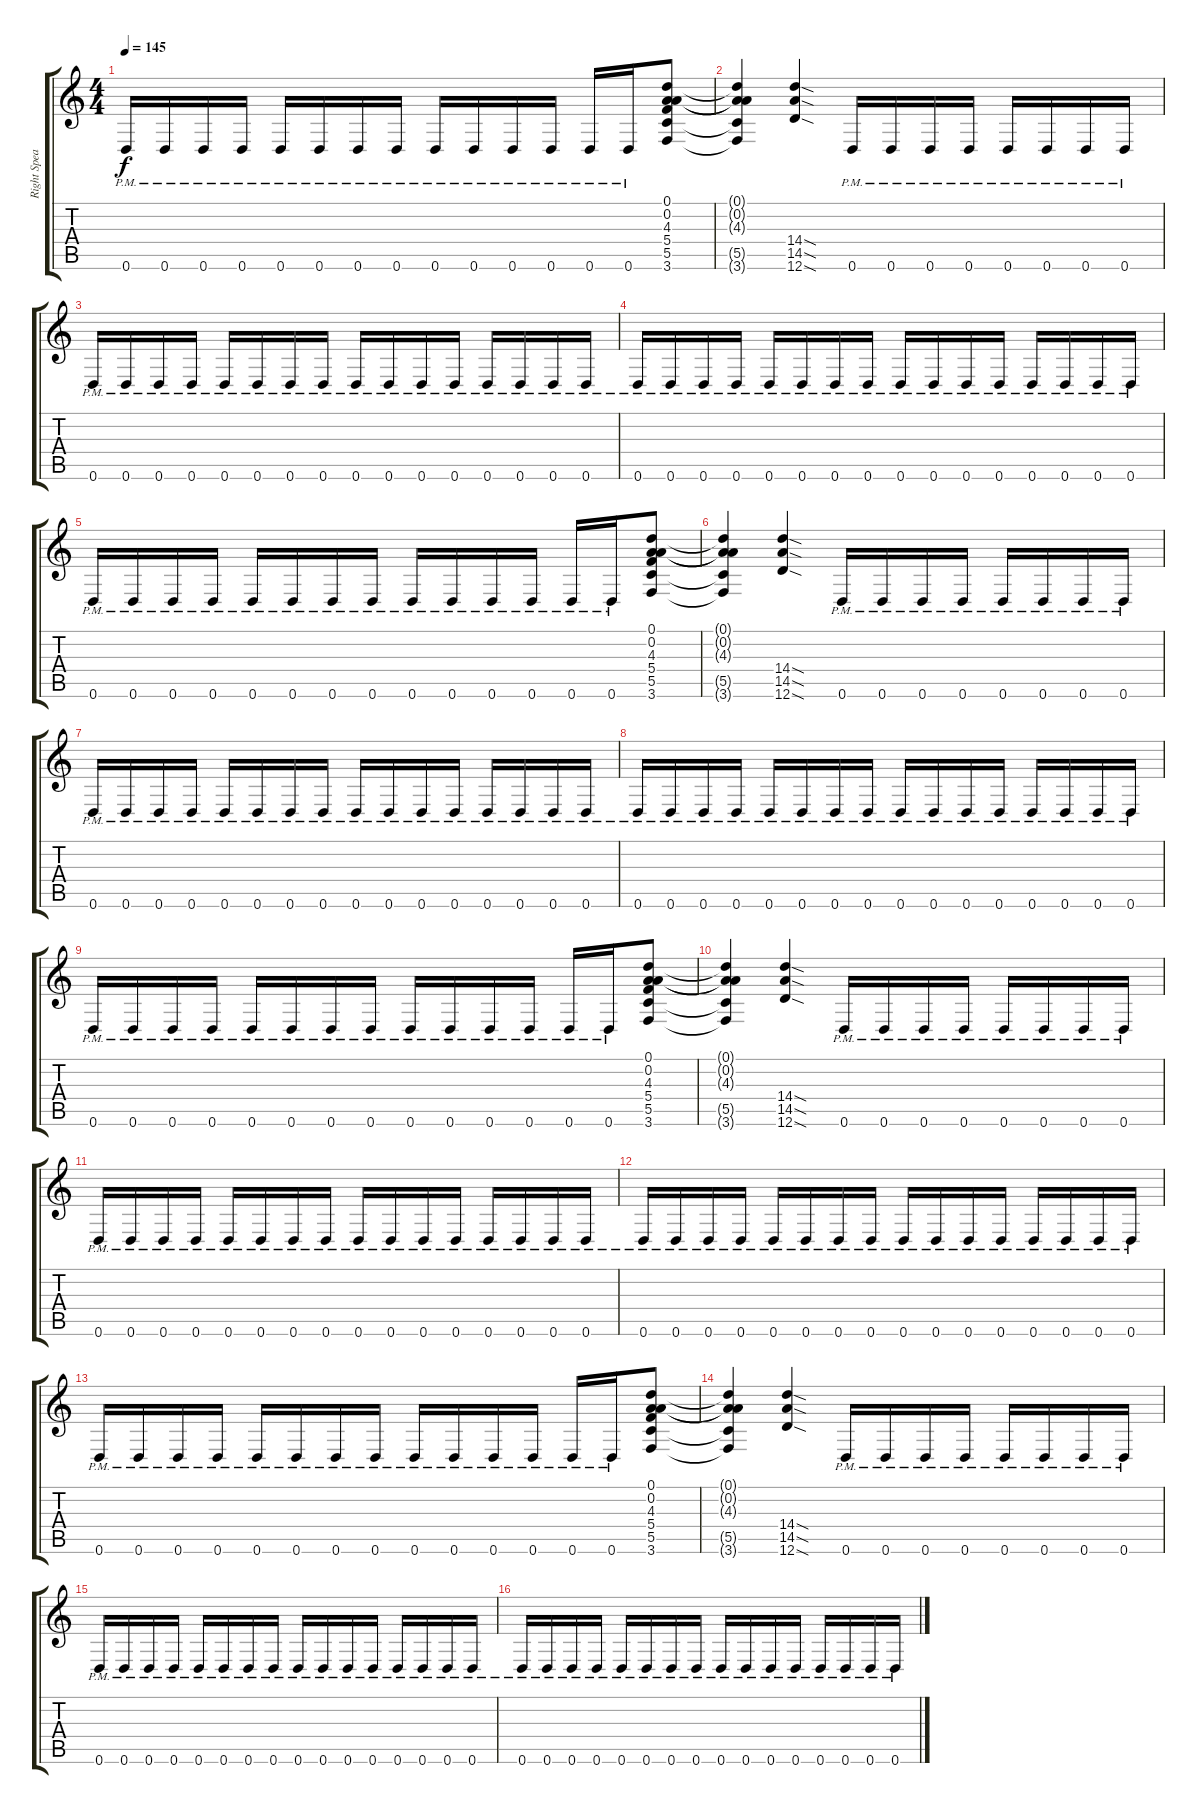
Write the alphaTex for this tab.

\track ("Right Speaker 1" "Right Spea") {instrument distortionguitar}
\staff {score tabs}
\tuning (D4 A3 F3 C3 G2 D2) {hide}
\ts (4 4)
\tempo 145
\clef g2
\ks c
0.6{pm}.16{dy f} 0.6{pm}.16 0.6{pm}.16 0.6{pm}.16 0.6{pm}.16 0.6{pm}.16 0.6{pm}.16 0.6{pm}.16 0.6{pm}.16 0.6{pm}.16 0.6{pm}.16 0.6{pm}.16 0.6{pm}.16 0.6{pm}.16 (0.1 0.2 4.3 5.4 5.5 3.6).8 |
(0.1{t} 0.2{t} 4.3{t} 5.5{t} 3.6{t}).4 (14.4{sod} 14.5{sod} 12.6{sod}).4 0.6{pm}.16 0.6{pm}.16 0.6{pm}.16 0.6{pm}.16 0.6{pm}.16 0.6{pm}.16 0.6{pm}.16 0.6{pm}.16 |
0.6{pm}.16 0.6{pm}.16 0.6{pm}.16 0.6{pm}.16 0.6{pm}.16 0.6{pm}.16 0.6{pm}.16 0.6{pm}.16 0.6{pm}.16 0.6{pm}.16 0.6{pm}.16 0.6{pm}.16 0.6{pm}.16 0.6{pm}.16 0.6{pm}.16 0.6{pm}.16 |
0.6{pm}.16 0.6{pm}.16 0.6{pm}.16 0.6{pm}.16 0.6{pm}.16 0.6{pm}.16 0.6{pm}.16 0.6{pm}.16 0.6{pm}.16 0.6{pm}.16 0.6{pm}.16 0.6{pm}.16 0.6{pm}.16 0.6{pm}.16 0.6{pm}.16 0.6{pm}.16 |
0.6{pm}.16 0.6{pm}.16 0.6{pm}.16 0.6{pm}.16 0.6{pm}.16 0.6{pm}.16 0.6{pm}.16 0.6{pm}.16 0.6{pm}.16 0.6{pm}.16 0.6{pm}.16 0.6{pm}.16 0.6{pm}.16 0.6{pm}.16 (0.1 0.2 4.3 5.4 5.5 3.6).8 |
(0.1{t} 0.2{t} 4.3{t} 5.5{t} 3.6{t}).4 (14.4{sod} 14.5{sod} 12.6{sod}).4 0.6{pm}.16 0.6{pm}.16 0.6{pm}.16 0.6{pm}.16 0.6{pm}.16 0.6{pm}.16 0.6{pm}.16 0.6{pm}.16 |
0.6{pm}.16 0.6{pm}.16 0.6{pm}.16 0.6{pm}.16 0.6{pm}.16 0.6{pm}.16 0.6{pm}.16 0.6{pm}.16 0.6{pm}.16 0.6{pm}.16 0.6{pm}.16 0.6{pm}.16 0.6{pm}.16 0.6{pm}.16 0.6{pm}.16 0.6{pm}.16 |
0.6{pm}.16 0.6{pm}.16 0.6{pm}.16 0.6{pm}.16 0.6{pm}.16 0.6{pm}.16 0.6{pm}.16 0.6{pm}.16 0.6{pm}.16 0.6{pm}.16 0.6{pm}.16 0.6{pm}.16 0.6{pm}.16 0.6{pm}.16 0.6{pm}.16 0.6{pm}.16 |
0.6{pm}.16 0.6{pm}.16 0.6{pm}.16 0.6{pm}.16 0.6{pm}.16 0.6{pm}.16 0.6{pm}.16 0.6{pm}.16 0.6{pm}.16 0.6{pm}.16 0.6{pm}.16 0.6{pm}.16 0.6{pm}.16 0.6{pm}.16 (0.1 0.2 4.3 5.4 5.5 3.6).8 |
(0.1{t} 0.2{t} 4.3{t} 5.5{t} 3.6{t}).4 (14.4{sod} 14.5{sod} 12.6{sod}).4 0.6{pm}.16 0.6{pm}.16 0.6{pm}.16 0.6{pm}.16 0.6{pm}.16 0.6{pm}.16 0.6{pm}.16 0.6{pm}.16 |
0.6{pm}.16 0.6{pm}.16 0.6{pm}.16 0.6{pm}.16 0.6{pm}.16 0.6{pm}.16 0.6{pm}.16 0.6{pm}.16 0.6{pm}.16 0.6{pm}.16 0.6{pm}.16 0.6{pm}.16 0.6{pm}.16 0.6{pm}.16 0.6{pm}.16 0.6{pm}.16 |
0.6{pm}.16 0.6{pm}.16 0.6{pm}.16 0.6{pm}.16 0.6{pm}.16 0.6{pm}.16 0.6{pm}.16 0.6{pm}.16 0.6{pm}.16 0.6{pm}.16 0.6{pm}.16 0.6{pm}.16 0.6{pm}.16 0.6{pm}.16 0.6{pm}.16 0.6{pm}.16 |
0.6{pm}.16 0.6{pm}.16 0.6{pm}.16 0.6{pm}.16 0.6{pm}.16 0.6{pm}.16 0.6{pm}.16 0.6{pm}.16 0.6{pm}.16 0.6{pm}.16 0.6{pm}.16 0.6{pm}.16 0.6{pm}.16 0.6{pm}.16 (0.1 0.2 4.3 5.4 5.5 3.6).8 |
(0.1{t} 0.2{t} 4.3{t} 5.5{t} 3.6{t}).4 (14.4{sod} 14.5{sod} 12.6{sod}).4 0.6{pm}.16 0.6{pm}.16 0.6{pm}.16 0.6{pm}.16 0.6{pm}.16 0.6{pm}.16 0.6{pm}.16 0.6{pm}.16 |
0.6{pm}.16 0.6{pm}.16 0.6{pm}.16 0.6{pm}.16 0.6{pm}.16 0.6{pm}.16 0.6{pm}.16 0.6{pm}.16 0.6{pm}.16 0.6{pm}.16 0.6{pm}.16 0.6{pm}.16 0.6{pm}.16 0.6{pm}.16 0.6{pm}.16 0.6{pm}.16 |
0.6{pm}.16 0.6{pm}.16 0.6{pm}.16 0.6{pm}.16 0.6{pm}.16 0.6{pm}.16 0.6{pm}.16 0.6{pm}.16 0.6{pm}.16 0.6{pm}.16 0.6{pm}.16 0.6{pm}.16 0.6{pm}.16 0.6{pm}.16 0.6{pm}.16 0.6{pm}.16
